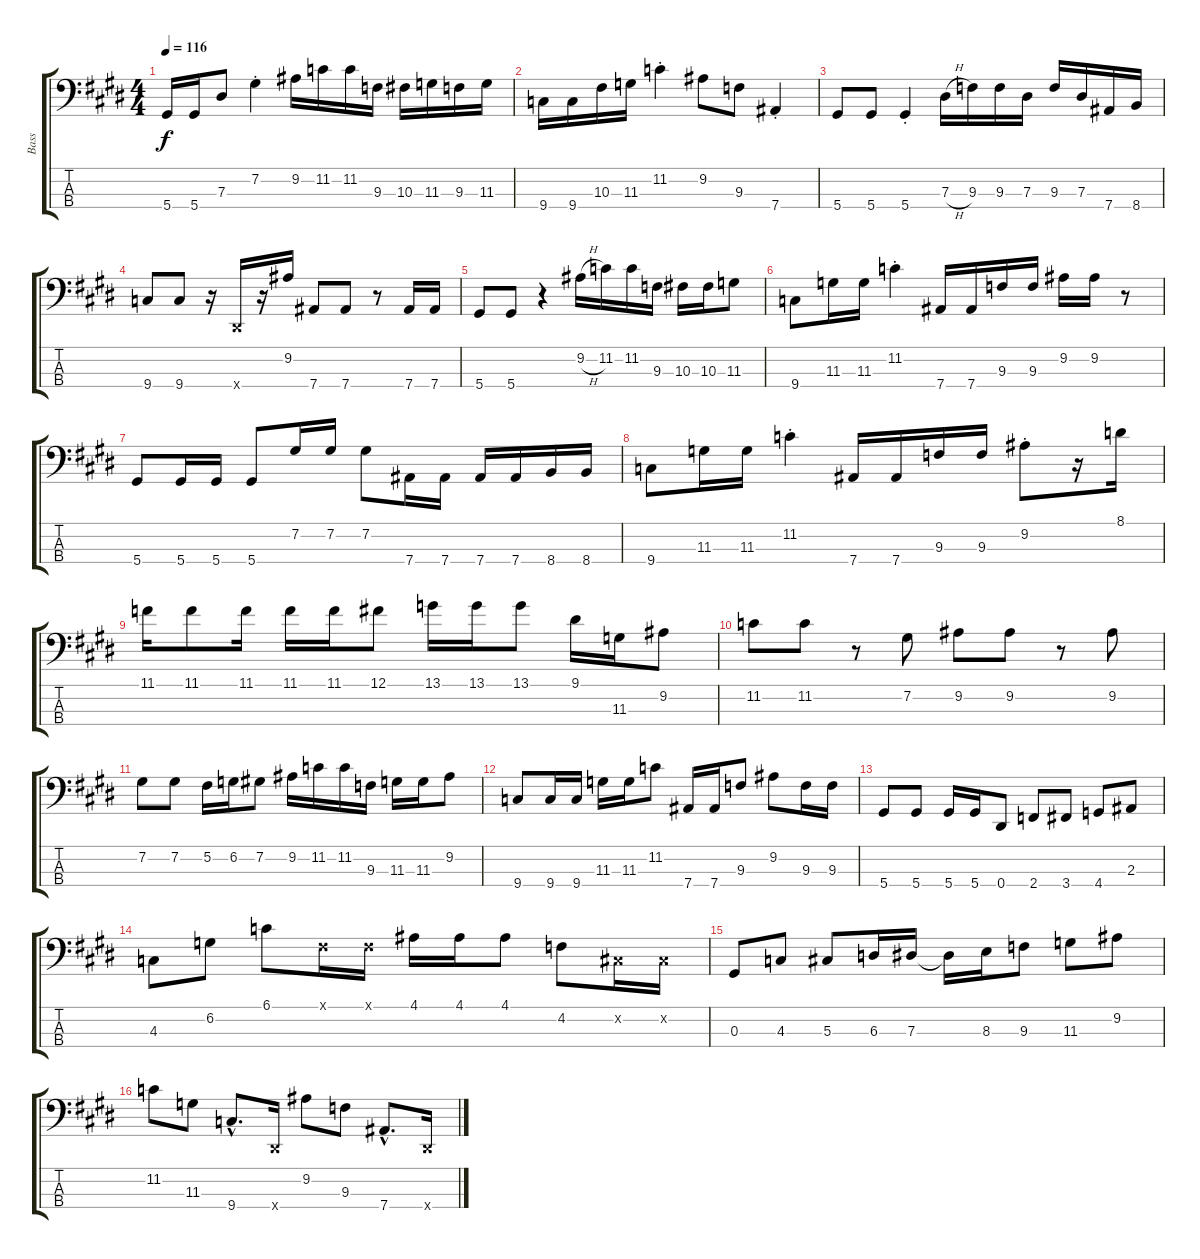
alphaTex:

\track ("Bass" "Bass") {instrument electricbassfinger}
\staff {score tabs}
\tuning (Gb2 Db2 Ab1 Eb1) {hide}
\ts (4 4)
\tempo 116
\clef f4
\ks c#minor
5.4.16{dy f} 5.4.16 7.3.8 7.2{st}.4 9.2.16 11.2.16 11.2.16 9.3.16 10.3.16 11.3.16 9.3.16 11.3.16 |
9.4.16 9.4.16 10.3.16 11.3.16 11.2{st}.4 9.2.8 9.3.8 7.4{st}.4 |
5.4.8 5.4.8 5.4{st}.4 7.3{h}.16 9.3.16 9.3.16 7.3.16 9.3.16 7.3.16 7.4.16 8.4.16 |
9.4.8 9.4.8 r.16 0.4{x}.16 r.16 9.2.16 7.4.8 7.4.8 r.8 7.4.16 7.4.16 |
5.4.8 5.4.8 r.4 9.2{h}.16 11.2.16 11.2.16 9.3.16 10.3.16 10.3.16 11.3.8 |
9.4.8 11.3.16 11.3.16 11.2{st}.4 7.4.16 7.4.16 9.3.16 9.3.16 9.2.16 9.2.16 r.8 |
5.4.8 5.4.16 5.4.16 5.4.8 7.2.16 7.2.16 7.2.8 7.4.16 7.4.16 7.4.16 7.4.16 8.4.16 8.4.16 |
9.4.8 11.3.16 11.3.16 11.2{st}.4 7.4.16 7.4.16 9.3.16 9.3.16 9.2{st}.8 r.16 8.1.16 |
11.1.16 11.1.8 11.1.16 11.1.16 11.1.16 12.1.8 13.1.16 13.1.16 13.1.8 9.1.16 11.3.16 9.2.8 |
11.2.8 11.2.8 r.8 7.2.8 9.2.8 9.2.8 r.8 9.2.8 |
7.2.8 7.2.8 5.2.16 6.2.16 7.2.8 9.2.16 11.2.16 11.2.16 9.3.16 11.3.16 11.3.16 9.2.8 |
9.4.8 9.4.16 9.4.16 11.3.16 11.3.16 11.2.8 7.4.16 7.4.16 9.3.8 9.2.8 9.3.16 9.3.16 |
5.4.8 5.4.8 5.4.16 5.4.16 0.4.8 2.4.8 3.4.8 4.4.8 2.3.8 |
4.3.8 6.2.8 6.1.8 0.1{x}.16 0.1{x}.16 4.1.16 4.1.16 4.1.8 4.2.8 0.2{x}.16 0.2{x}.16 |
0.3.8 4.3.8 5.3.8 6.3.16 7.3.16 7.3{t}.16 8.3.16 9.3.8 11.3.8 9.2.8 |
11.2.8 11.3.8 9.4{hac}.8{d} 0.4{x}.16 9.2.8 9.3.8 7.4{hac}.8{d} 0.4{x}.16
